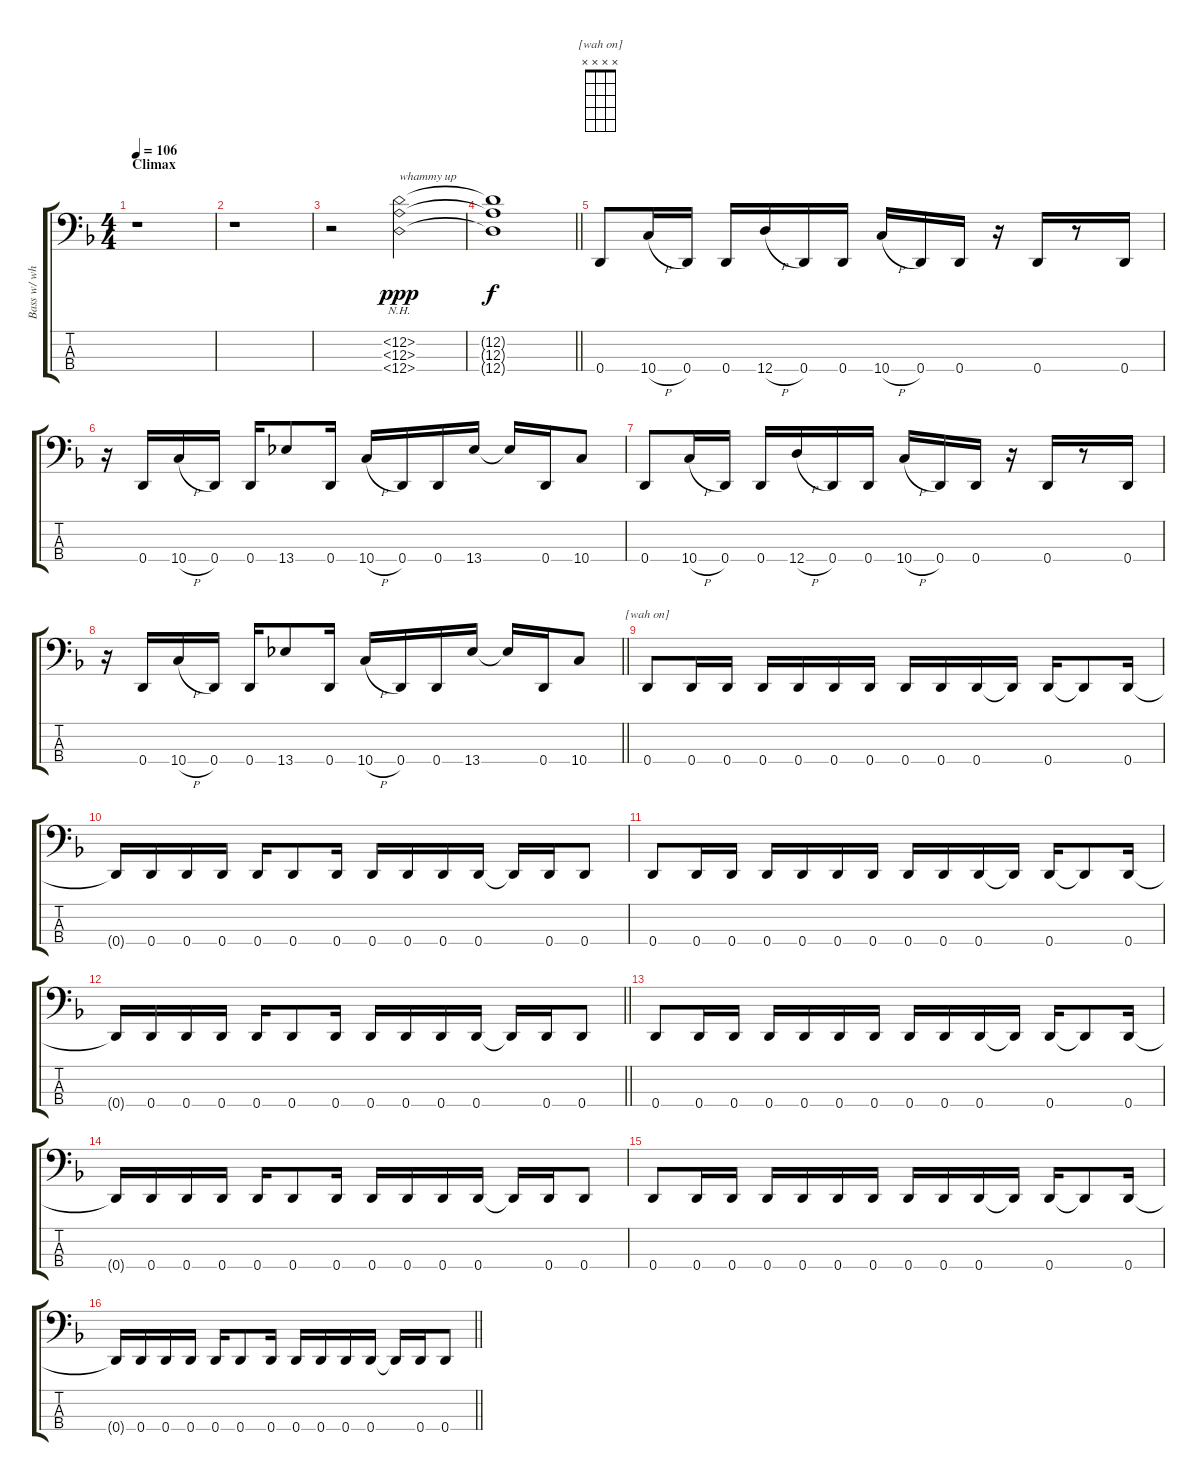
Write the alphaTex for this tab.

\track ("Bass w/ whammy, auto-wah, delay and fuzz" "Bass w/ wh") {instrument electricbasspick}
\staff {score tabs}
\tuning (G2 D2 A1 D1) {hide}
\chord ("[wah on]" x x x x)
\ts (4 4)
\section ("" "Climax")
\tempo 106
\clef f4
\ks dminor
r.1{dy f} |
r.1 |
r.2 (12.2{nh} 12.3{nh} 12.4{nh}).2{txt "whammy up" dy ppp} |
\barLineRight lightlight
(12.2{t} 12.3{t} 12.4{t}).1{dy f} |
0.4.8 10.4{h}.16 0.4.16 0.4.16 12.4{h}.16 0.4.16 0.4.16 10.4{h}.16 0.4.16 0.4.16 r.16 0.4.16 r.8 0.4.16 |
r.16 0.4.16 10.4{h}.16 0.4.16 0.4.16 13.4.8 0.4.16 10.4{h}.16 0.4.16 0.4.16 13.4.16 13.4{t}.16 0.4.16 10.4.8 |
0.4.8 10.4{h}.16 0.4.16 0.4.16 12.4{h}.16 0.4.16 0.4.16 10.4{h}.16 0.4.16 0.4.16 r.16 0.4.16 r.8 0.4.16 |
\barLineRight lightlight
r.16 0.4.16 10.4{h}.16 0.4.16 0.4.16 13.4.8 0.4.16 10.4{h}.16 0.4.16 0.4.16 13.4.16 13.4{t}.16 0.4.16 10.4.8 |
0.4.8{ch "[wah on]"} 0.4.16 0.4.16 0.4.16 0.4.16 0.4.16 0.4.16 0.4.16 0.4.16 0.4.16 0.4{t}.16 0.4.16 0.4{t}.8 0.4.16 |
0.4{t}.16 0.4.16 0.4.16 0.4.16 0.4.16 0.4.8 0.4.16 0.4.16 0.4.16 0.4.16 0.4.16 0.4{t}.16 0.4.16 0.4.8 |
0.4.8 0.4.16 0.4.16 0.4.16 0.4.16 0.4.16 0.4.16 0.4.16 0.4.16 0.4.16 0.4{t}.16 0.4.16 0.4{t}.8 0.4.16 |
\barLineRight lightlight
0.4{t}.16 0.4.16 0.4.16 0.4.16 0.4.16 0.4.8 0.4.16 0.4.16 0.4.16 0.4.16 0.4.16 0.4{t}.16 0.4.16 0.4.8 |
0.4.8 0.4.16 0.4.16 0.4.16 0.4.16 0.4.16 0.4.16 0.4.16 0.4.16 0.4.16 0.4{t}.16 0.4.16 0.4{t}.8 0.4.16 |
0.4{t}.16 0.4.16 0.4.16 0.4.16 0.4.16 0.4.8 0.4.16 0.4.16 0.4.16 0.4.16 0.4.16 0.4{t}.16 0.4.16 0.4.8 |
0.4.8 0.4.16 0.4.16 0.4.16 0.4.16 0.4.16 0.4.16 0.4.16 0.4.16 0.4.16 0.4{t}.16 0.4.16 0.4{t}.8 0.4.16 |
\barLineRight lightlight
0.4{t}.16 0.4.16 0.4.16 0.4.16 0.4.16 0.4.8 0.4.16 0.4.16 0.4.16 0.4.16 0.4.16 0.4{t}.16 0.4.16 0.4.8
